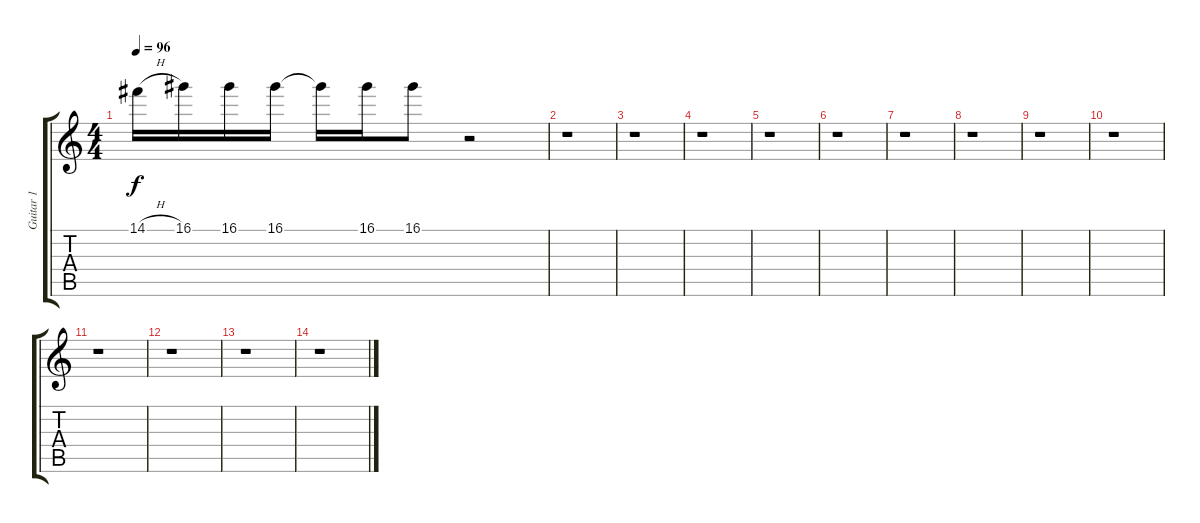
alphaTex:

\track ("Guitar 1" "Guitar 1") {instrument electricguitarclean}
\staff {score tabs}
\tuning (E4 B3 G3 D3 A2 E2) {hide}
\ts (4 4)
\tempo 96
\clef g2
\ks c
14.1{h}.16{dy f} 16.1.16 16.1.16 16.1.16 16.1{t}.16 16.1.16 16.1.8 r.2 |
r.1 |
r.1 |
r.1 |
r.1 |
r.1 |
r.1 |
r.1 |
r.1 |
r.1 |
r.1 |
r.1 |
r.1 |
r.1
